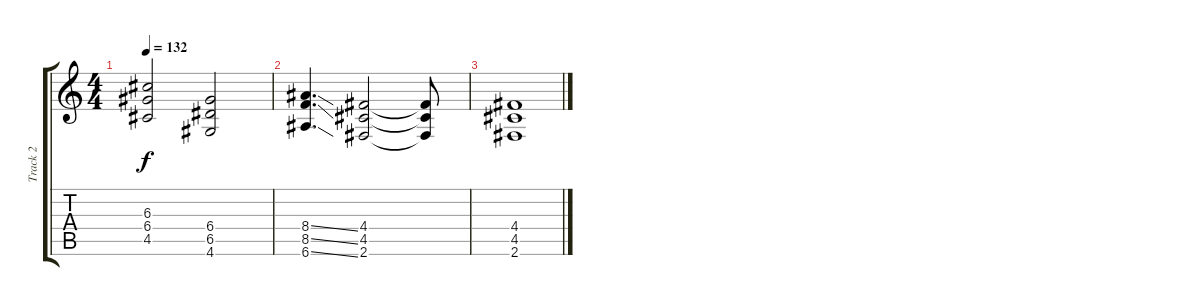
\track ("Track 2" "Track 2") {instrument overdrivenguitar}
\staff {score tabs}
\tuning (E4 B3 G3 D3 A2 E2) {hide}
\ts (4 4)
\tempo 132
\clef g2
\ks c
(6.3 6.4 4.5).2{dy f} (6.4 6.5 4.6).2 |
(8.4{ss} 8.5{ss} 6.6{ss}).4{d} (4.4 4.5 2.6).2 (4.4{t} 4.5{t} 2.6{t}).8 |
(4.4 4.5 2.6).1
